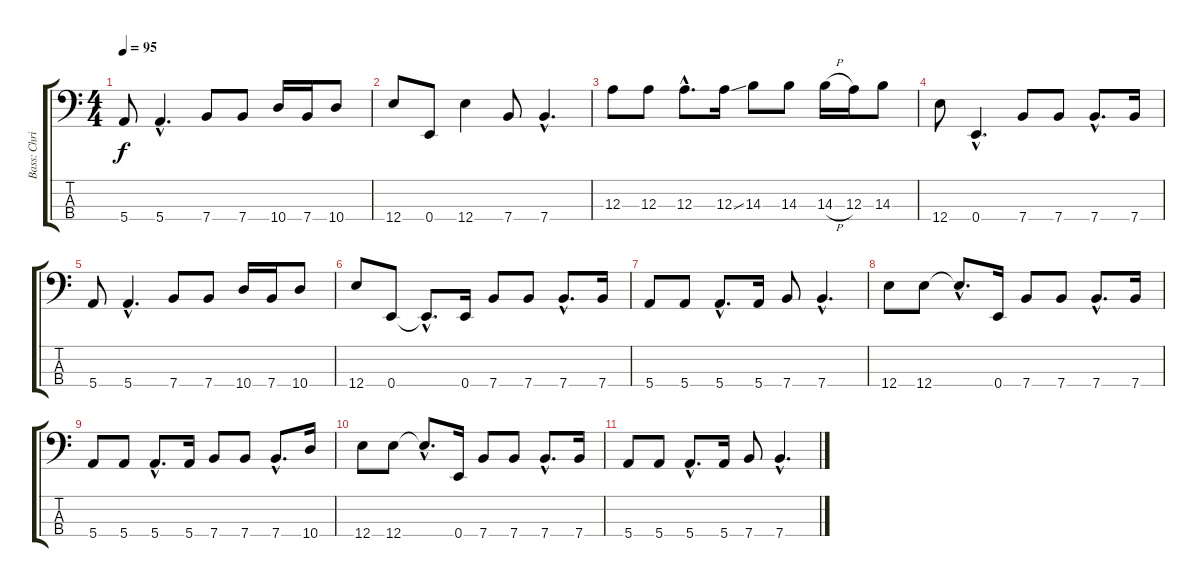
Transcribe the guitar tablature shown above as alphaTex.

\track ("Bass: Christer Örtefors" "Bass: Chri") {instrument electricbassfinger}
\staff {score tabs}
\tuning (G2 D2 A1 E1) {hide}
\ts (4 4)
\tempo 95
\clef f4
\ks c
5.4.8{dy f} 5.4{hac}.4{d} 7.4.8 7.4.8 10.4.16 7.4.16 10.4.8 |
12.4.8 0.4.8 12.4.4 7.4.8 7.4{hac}.4{d} |
12.3.8 12.3.8 12.3{hac}.8{d} 12.3{ss}.16 14.3.8 14.3.8 14.3{h}.16 12.3.16 14.3.8 |
12.4.8 0.4{hac}.4{d} 7.4.8 7.4.8 7.4{hac}.8{d} 7.4.16 |
5.4.8 5.4{hac}.4{d} 7.4.8 7.4.8 10.4.16 7.4.16 10.4.8 |
12.4.8 0.4.8 0.4{hac t}.8{d} 0.4.16 7.4.8 7.4.8 7.4{hac}.8{d} 7.4.16 |
5.4.8 5.4.8 5.4{hac}.8{d} 5.4.16 7.4.8 7.4{hac}.4{d} |
12.4.8{volume 8} 12.4.8 12.4{hac t}.8{d} 0.4.16 7.4.8 7.4.8 7.4{hac}.8{d} 7.4.16 |
5.4.8 5.4.8 5.4{hac}.8{d} 5.4.16 7.4.8 7.4.8 7.4{hac}.8{d} 10.4.16 |
12.4.8{volume 0} 12.4.8 12.4{hac t}.8{d} 0.4.16 7.4.8 7.4.8 7.4{hac}.8{d} 7.4.16 |
5.4.8 5.4.8 5.4{hac}.8{d} 5.4.16 7.4.8 7.4{hac}.4{d}
